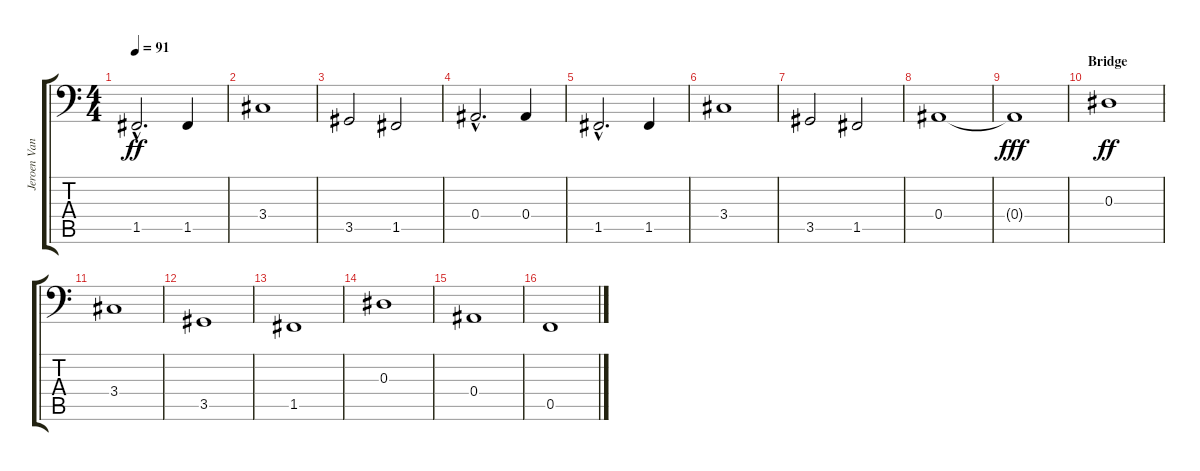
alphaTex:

\track ("Jeroen Van Veen" "Jeroen Van") {instrument electricbassfinger}
\staff {score tabs}
\tuning (Db3 Ab2 Eb2 Bb1 F1 C1) {hide}
\ts (4 4)
\tempo 91
\clef f4
\ks c
1.5{hac}.2{d dy ff} 1.5.4 |
3.4.1 |
3.5.2 1.5.2 |
0.4{hac}.2{d} 0.4.4 |
1.5{hac}.2{d} 1.5.4 |
3.4.1 |
3.5.2 1.5.2 |
0.4.1 |
0.4{t}.1{dy fff} |
\section ("" "Bridge")
0.3.1{dy ff} |
3.4.1 |
3.5.1 |
1.5.1 |
0.3.1 |
0.4.1 |
0.5.1
